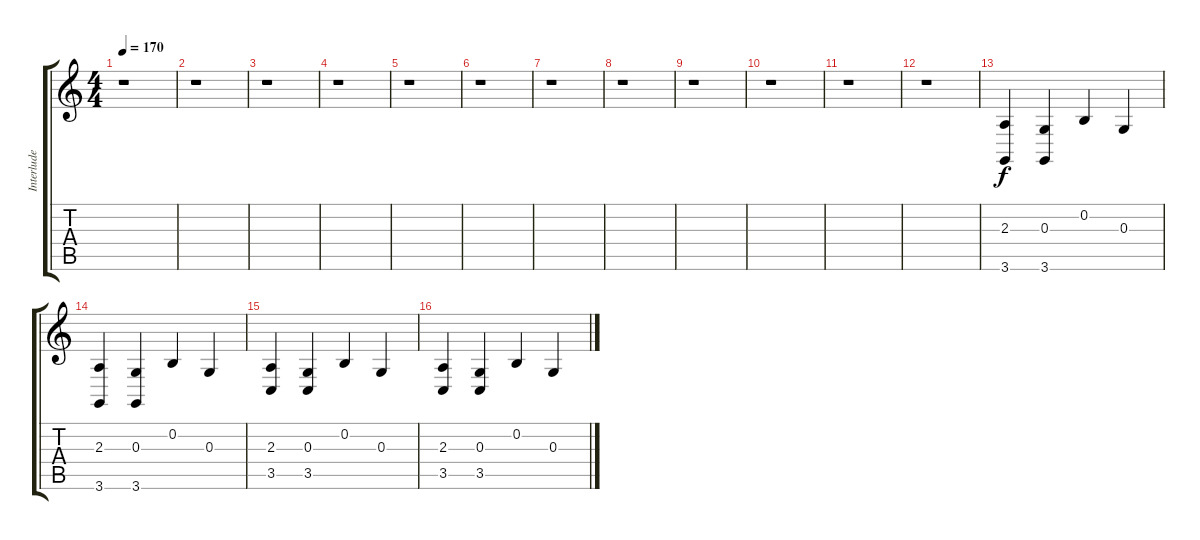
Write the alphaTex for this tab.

\track ("Interlude Symphony" "Interlude ") {instrument stringensemble2}
\staff {score tabs}
\tuning (E4 B3 G3 D3 A2 E2) {hide}
\ts (4 4)
\tempo 170
\clef g2
\ks c
r.1{dy f} |
r.1 |
r.1 |
r.1 |
r.1 |
r.1 |
r.1 |
r.1 |
r.1 |
r.1 |
r.1 |
r.1 |
(2.3 3.6).4 (0.3 3.6).4 0.2.4 0.3.4 |
(2.3 3.6).4 (0.3 3.6).4 0.2.4 0.3.4 |
(2.3 3.5).4 (0.3 3.5).4 0.2.4 0.3.4 |
(2.3 3.5).4 (0.3 3.5).4 0.2.4 0.3.4
